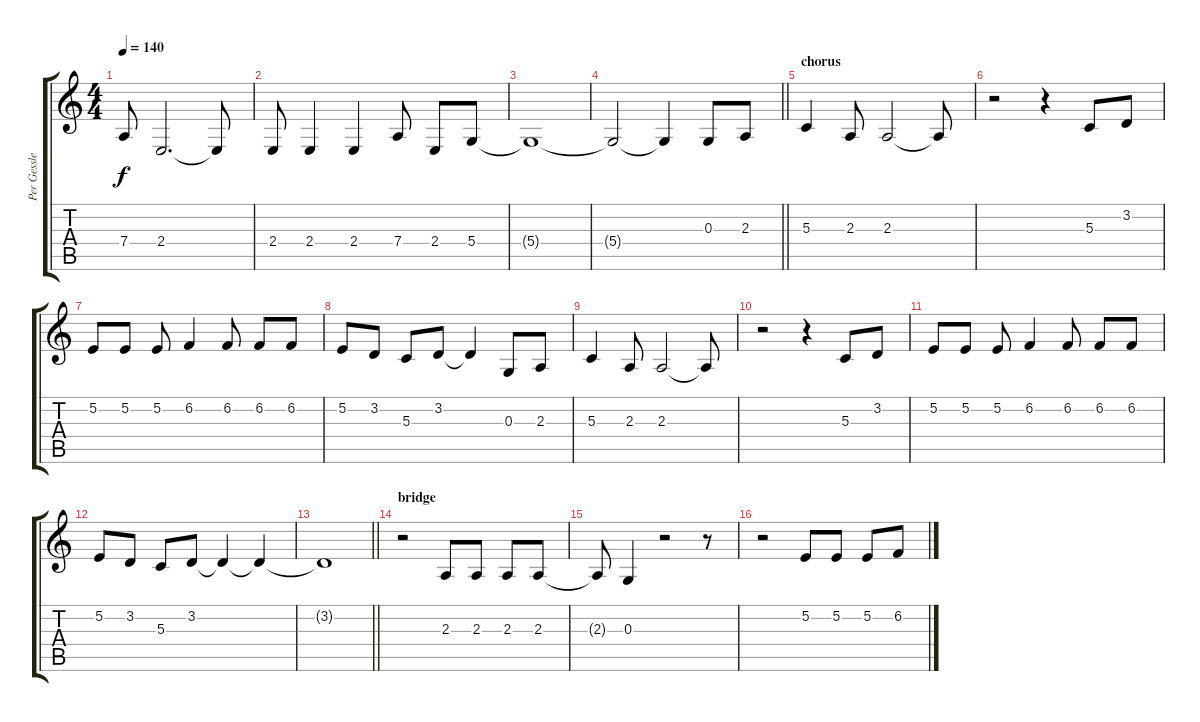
\track ("Per Gessle" "Per Gessle") {instrument lead6voice}
\staff {score tabs}
\tuning (E4 B3 G3 D3 A2 E2) {hide}
\ts (4 4)
\tempo 140
\clef g2
\ks c
7.4.8{dy f} 2.4.2{d} 2.4{t}.8 |
2.4.8 2.4.4 2.4.4 7.4.8 2.4.8 5.4.8 |
5.4{t}.1 |
\barLineRight lightlight
5.4{t}.2 5.4{t}.4 0.3.8 2.3.8 |
\section ("" "chorus")
5.3.4 2.3.8 2.3.2 2.3{t}.8 |
r.2 r.4 5.3.8 3.2.8 |
5.2.8 5.2.8 5.2.8 6.2.4 6.2.8 6.2.8 6.2.8 |
5.2.8 3.2.8 5.3.8 3.2.8 3.2{t}.4 0.3.8 2.3.8 |
5.3.4 2.3.8 2.3.2 2.3{t}.8 |
r.2 r.4 5.3.8 3.2.8 |
5.2.8 5.2.8 5.2.8 6.2.4 6.2.8 6.2.8 6.2.8 |
5.2.8 3.2.8 5.3.8 3.2.8 3.2{t}.4 3.2{t}.4 |
\barLineRight lightlight
3.2{t}.1 |
\section ("" "bridge")
r.2 2.3.8 2.3.8 2.3.8 2.3.8 |
2.3{t}.8 0.3.4 r.2 r.8 |
r.2 5.2.8 5.2.8 5.2.8 6.2.8
